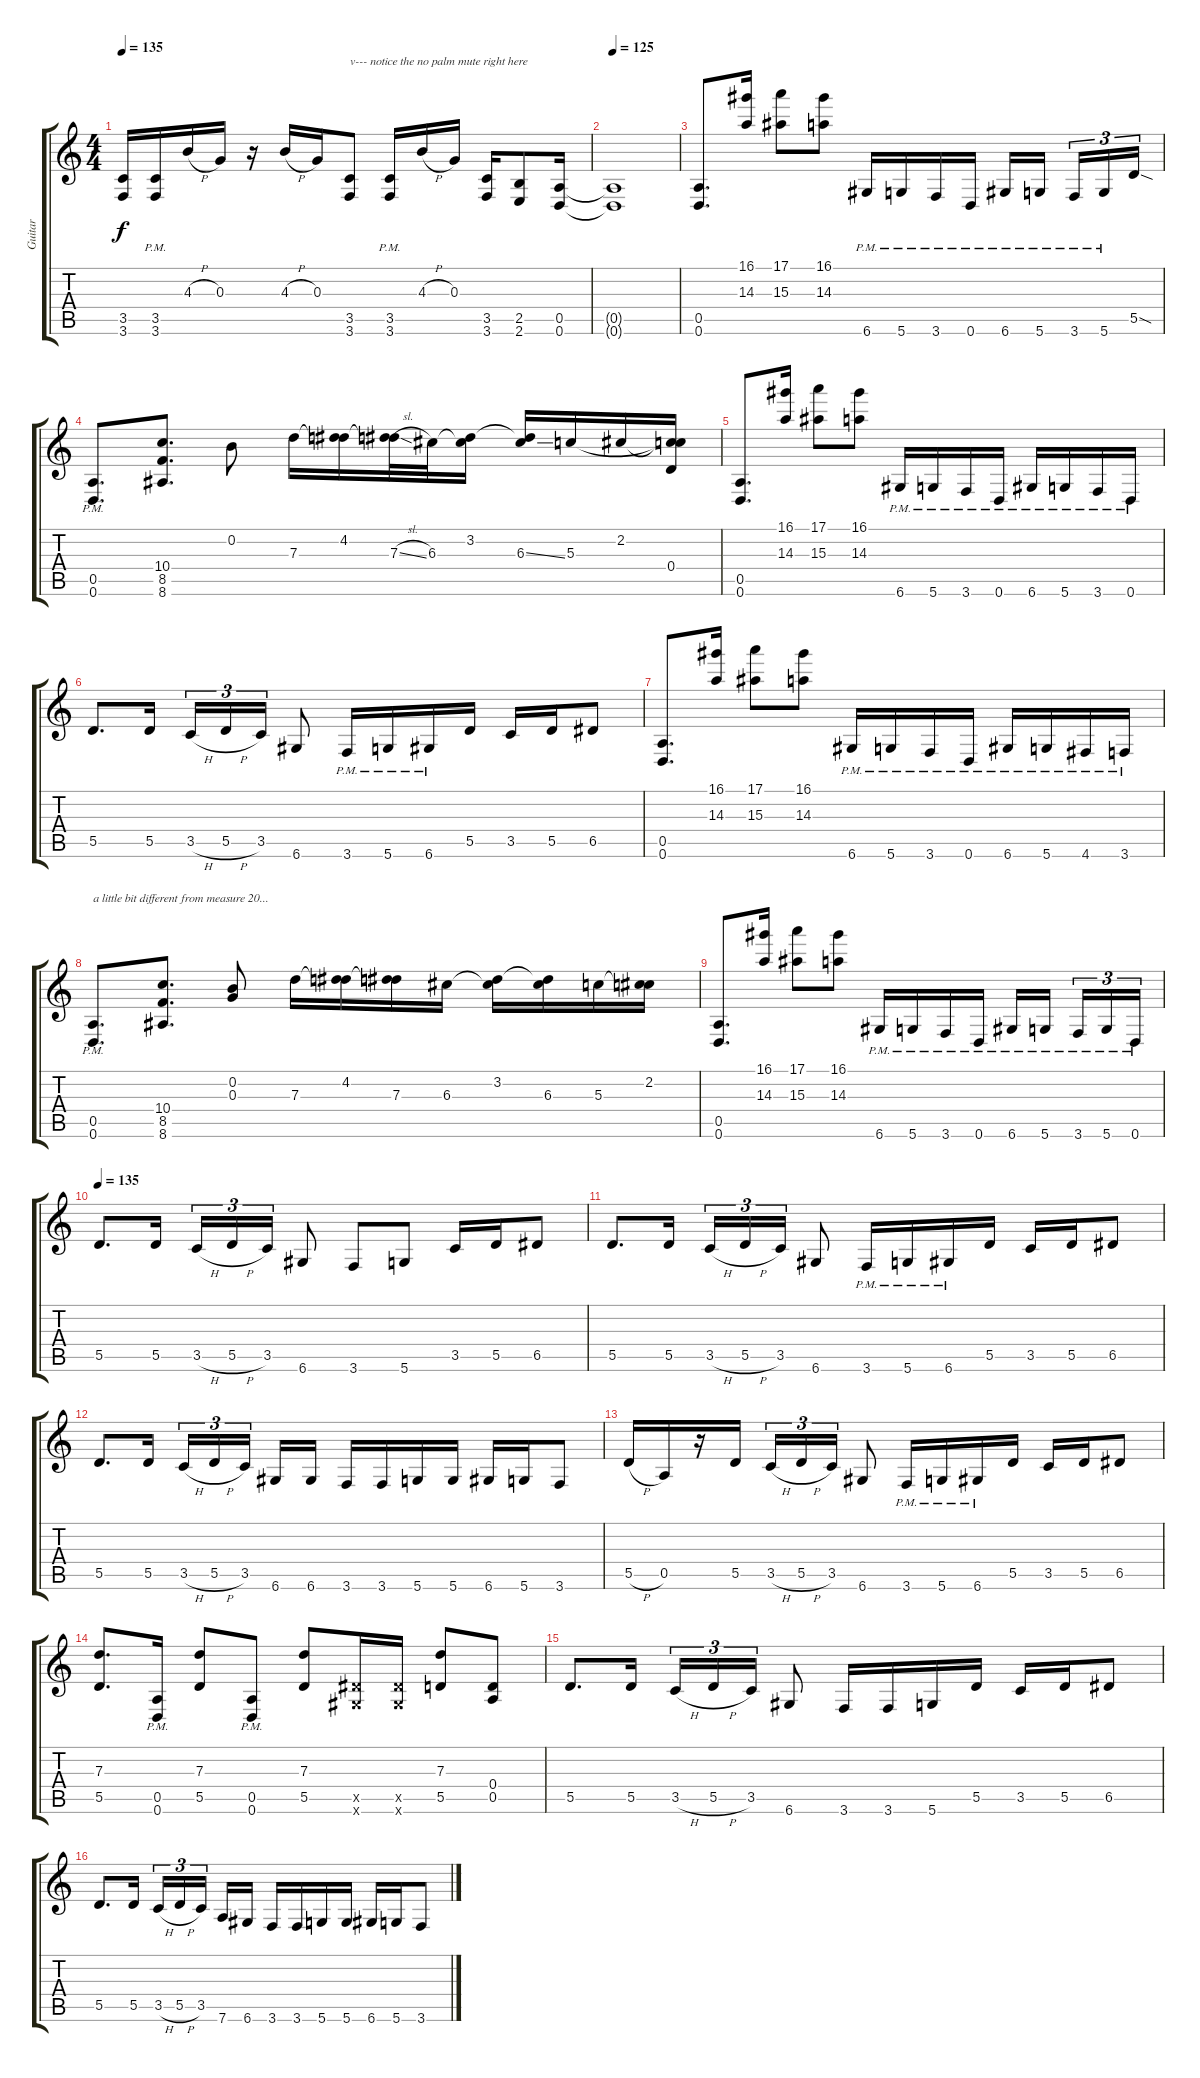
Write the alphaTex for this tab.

\track ("Guitar" "Guitar") {instrument overdrivenguitar}
\staff {score tabs}
\tuning (E4 B3 G3 D3 A2 D2) {hide}
\ts (4 4)
\tempo 135
\clef g2
\ks c
(3.5{t} 3.6{t}).16{dy f} (3.5{pm} 3.6{pm}).16 4.3{h}.16 0.3.16 r.16 4.3{h}.16 0.3.16 (3.5 3.6).8{txt "v--- notice the no palm mute right here"} (3.5{pm} 3.6{pm}).16 4.3{h}.16 0.3.16 (3.5 3.6).16 (2.5 2.6).8 (0.5 0.6).16 |
\tempo 125
(0.5{t} 0.6{t}).1 |
(0.5 0.6).8{d} (16.1 14.3).16 (17.1 15.3).8 (16.1 14.3).8 6.6{pm}.16 5.6{pm}.16 3.6{pm}.16 0.6{pm}.16 6.6{pm}.16 5.6{pm}.16{beam splitsecondary} 3.6{pm}.16{tu (3 2)} 5.6{pm}.16{tu (3 2)} 5.5{sod}.16{tu (3 2)} |
(0.5{pm} 0.6{pm}).8{d} (10.4 8.5 8.6).8{d} 0.2.8 7.3.16 (4.2 7.3{t}).16 (4.2{t} 7.3{sl}).32 6.3.32 (3.2 6.3{t}).16 (3.2{t} 6.3{ss}).16 5.3.16 2.2.16 (2.2{t} 5.3{t} 0.4).16 |
(0.5 0.6).8{d} (16.1 14.3).16 (17.1 15.3).8 (16.1 14.3).8 6.6{pm}.16 5.6{pm}.16 3.6{pm}.16 0.6{pm}.16 6.6{pm}.16 5.6{pm}.16 3.6{pm}.16 0.6{pm}.16 |
5.5.8{d} 5.5.16 3.5{h}.16{tu (3 2)} 5.5{h}.16{tu (3 2)} 3.5.16{tu (3 2)} 6.6.8 3.6{pm}.16 5.6{pm}.16 6.6{pm}.16 5.5.16 3.5.16 5.5.16 6.5.8 |
(0.5 0.6).8{d} (16.1 14.3).16 (17.1 15.3).8 (16.1 14.3).8 6.6{pm}.16 5.6{pm}.16 3.6{pm}.16 0.6{pm}.16 6.6{pm}.16 5.6{pm}.16 4.6{pm}.16 3.6{pm}.16 |
(0.5{pm} 0.6{pm}).8{d txt "a little bit different from measure 20..."} (10.4 8.5 8.6).8{d} (0.2 0.3).8 7.3.16 (4.2 7.3{t}).16 (4.2{t} 7.3).16 6.3.16 (3.2 6.3{t}).16 (3.2{t} 6.3).16 5.3.16 (2.2 5.3{t}).16 |
(0.5 0.6).8{d} (16.1 14.3).16 (17.1 15.3).8 (16.1 14.3).8 6.6{pm}.16 5.6{pm}.16 3.6{pm}.16 0.6{pm}.16 6.6{pm}.16 5.6{pm}.16{beam splitsecondary} 3.6{pm}.16{tu (3 2)} 5.6{pm}.16{tu (3 2)} 0.6{pm}.16{tu (3 2)} |
\tempo 135
5.5.8{d} 5.5.16 3.5{h}.16{tu (3 2)} 5.5{h}.16{tu (3 2)} 3.5.16{tu (3 2)} 6.6.8 3.6.8 5.6.8 3.5.16 5.5.16 6.5.8 |
5.5.8{d} 5.5.16 3.5{h}.16{tu (3 2)} 5.5{h}.16{tu (3 2)} 3.5.16{tu (3 2)} 6.6.8 3.6{pm}.16 5.6{pm}.16 6.6{pm}.16 5.5.16 3.5.16 5.5.16 6.5.8 |
5.5.8{d} 5.5.16 3.5{h}.16{tu (3 2)} 5.5{h}.16{tu (3 2)} 3.5.16{tu (3 2) beam splitsecondary} 6.6.16 6.6.16 3.6.16 3.6.16 5.6.16 5.6.16 6.6.16 5.6.16 3.6.8 |
5.5{h}.16 0.5.16 r.16 5.5.16 3.5{h}.16{tu (3 2)} 5.5{h}.16{tu (3 2)} 3.5.16{tu (3 2)} 6.6.8 3.6{pm}.16 5.6{pm}.16 6.6{pm}.16 5.5.16 3.5.16 5.5.16 6.5.8 |
(7.3 5.5).8{d} (0.5{pm} 0.6{pm}).16 (7.3 5.5).8 (0.5{pm} 0.6{pm}).8 (7.3 5.5).8 (6.5{x} 6.6{x}).16 (6.5{x} 6.6{x}).16 (7.3 5.5).8 (0.4 0.5).8 |
5.5.8{d} 5.5.16 3.5{h}.16{tu (3 2)} 5.5{h}.16{tu (3 2)} 3.5.16{tu (3 2)} 6.6.8 3.6.16 3.6.16 5.6.16 5.5.16 3.5.16 5.5.16 6.5.8 |
5.5.8{d} 5.5.16 3.5{h}.16{tu (3 2)} 5.5{h}.16{tu (3 2)} 3.5.16{tu (3 2) beam splitsecondary} 7.6.16 6.6.16 3.6.16 3.6.16 5.6.16 5.6.16 6.6.16 5.6.16 3.6.8
